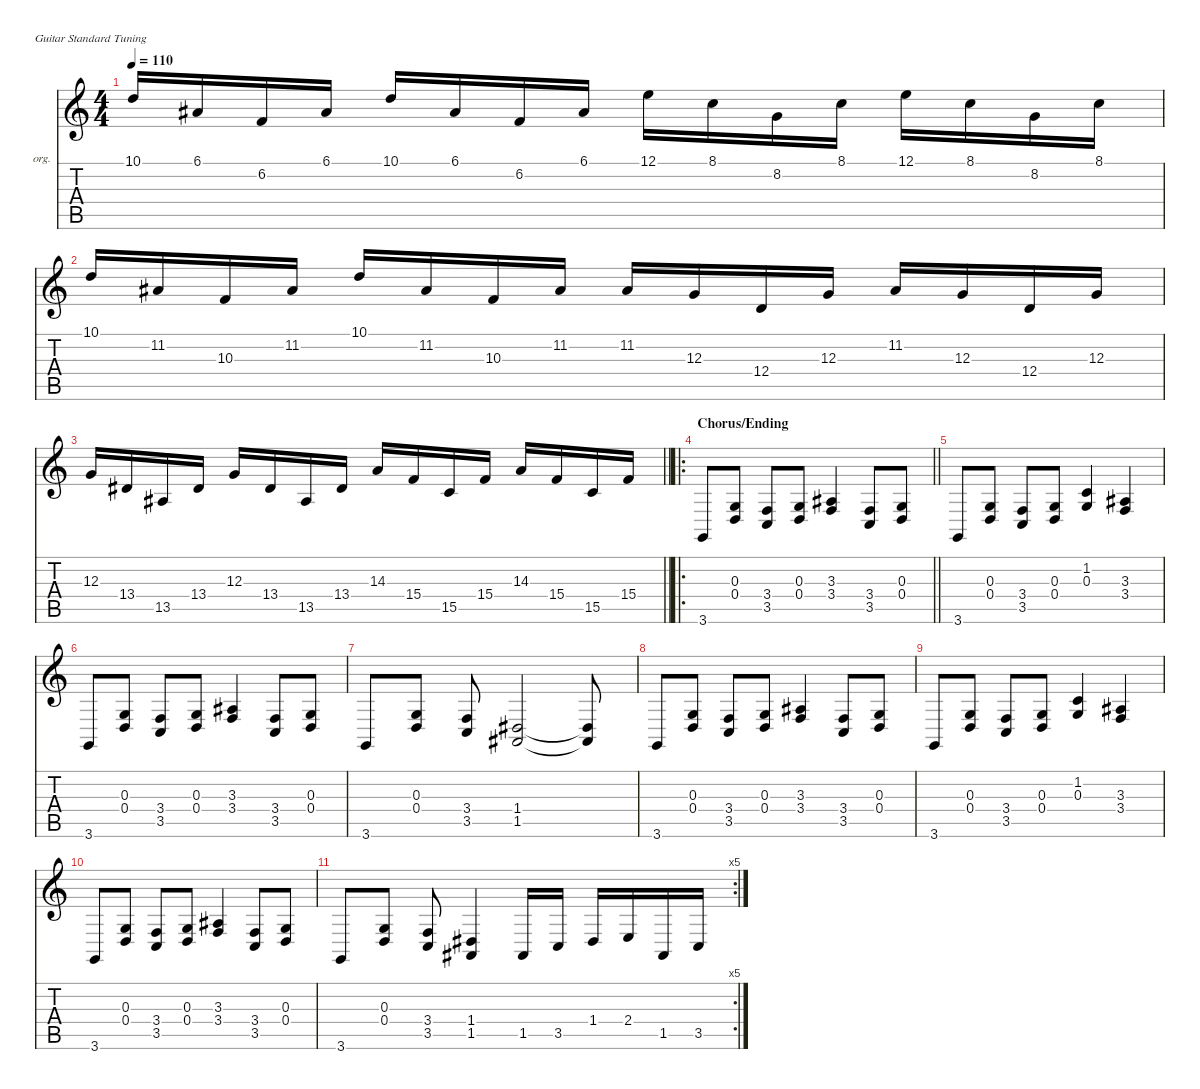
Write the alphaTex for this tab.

\defaultSystemsLayout 4
\hideDynamics
\bracketExtendMode nobrackets
\firstSystemTrackNameOrientation horizontal
\otherSystemsTrackNameOrientation horizontal
\track ("Spor 5" "org.") {instrument drawbarorgan}
\staff {score tabs}
\tuning (E4 B3 G3 D3 A2 E2)
\ts (4 4)
\tempo 110
\clef g2
\ks c
10.1.16{dy fff beam Up} 6.1{acc #}.16{beam Up} 6.2.16{beam Up} 6.1{acc #}.16{beam Up} 10.1.16{beam Up} 6.1{acc #}.16{beam Up} 6.2.16{beam Up} 6.1{acc #}.16{beam Up} 12.1.16{beam Down} 8.1.16{beam Down} 8.2.16{beam Down} 8.1.16{beam Down} 12.1.16{beam Down} 8.1.16{beam Down} 8.2.16{beam Down} 8.1.16{beam Down} |
10.1.16{beam Up} 11.2{acc #}.16{beam Up} 10.3.16{beam Up} 11.2{acc #}.16{beam Up} 10.1.16{beam Up} 11.2{acc #}.16{beam Up} 10.3.16{beam Up} 11.2{acc #}.16{beam Up} 11.2{acc #}.16{beam Up} 12.3.16{beam Up} 12.4.16{beam Up} 12.3.16{beam Up} 11.2{acc #}.16{beam Up} 12.3.16{beam Up} 12.4.16{beam Up} 12.3.16{beam Up} |
\barLineRight lightlight
12.3.16{beam Up} 13.4{acc #}.16{beam Up} 13.5{acc #}.16{beam Up} 13.4{acc #}.16{beam Up} 12.3.16{beam Up} 13.4{acc #}.16{beam Up} 13.5{acc #}.16{beam Up} 13.4{acc #}.16{beam Up} 14.3.16{beam Up} 15.4.16{beam Up} 15.5.16{beam Up} 15.4.16{beam Up} 14.3.16{beam Up} 15.4.16{beam Up} 15.5.16{beam Up} 15.4.16{beam Up} |
\ro
\section ("" "Chorus/Ending")
\barLineRight lightlight
3.6.8{beam Up} (0.3 0.4).8{beam Up} (3.4 3.5).8{beam Up} (0.3 0.4).8{beam Up} (3.3{acc #} 3.4).4{beam Up} (3.4 3.5).8{beam Up} (0.3 0.4).8{beam Up} |
3.6.8{beam Up} (0.3 0.4).8{beam Up} (3.4 3.5).8{beam Up} (0.3 0.4).8{beam Up} (1.2 0.3).4{beam Up} (3.3{acc #} 3.4).4{beam Up} |
3.6.8{beam Up} (0.3 0.4).8{beam Up} (3.4 3.5).8{beam Up} (0.3 0.4).8{beam Up} (3.3{acc #} 3.4).4{beam Up} (3.4 3.5).8{beam Up} (0.3 0.4).8{beam Up} |
3.6.8{beam Up} (0.3 0.4).8{beam Up} (3.4 3.5).8{beam Up} (1.4{acc #} 1.5{acc #}).2{beam Up} (1.4{t acc #} 1.5{t acc #}).8{dy f beam Up} |
3.6.8{dy fff beam Up} (0.3 0.4).8{beam Up} (3.4 3.5).8{beam Up} (0.3 0.4).8{beam Up} (3.3{acc #} 3.4).4{beam Up} (3.4 3.5).8{beam Up} (0.3 0.4).8{beam Up} |
3.6.8{beam Up} (0.3 0.4).8{beam Up} (3.4 3.5).8{beam Up} (0.3 0.4).8{beam Up} (1.2 0.3).4{beam Up} (3.3{acc #} 3.4).4{beam Up} |
3.6.8{beam Up} (0.3 0.4).8{beam Up} (3.4 3.5).8{beam Up} (0.3 0.4).8{beam Up} (3.3{acc #} 3.4).4{beam Up} (3.4 3.5).8{beam Up} (0.3 0.4).8{beam Up} |
\rc 5
3.6.8{beam Up} (0.3 0.4).8{beam Up} (3.4 3.5).8{beam Up} (1.4{acc #} 1.5{acc #}).4{beam Up} 1.5{acc #}.16{beam Up} 3.5.16{beam Up} 1.4{acc #}.16{beam Up} 2.4.16{dy mf beam Up} 1.5{acc #}.16{dy fff beam Up} 3.5.16{beam Up}
